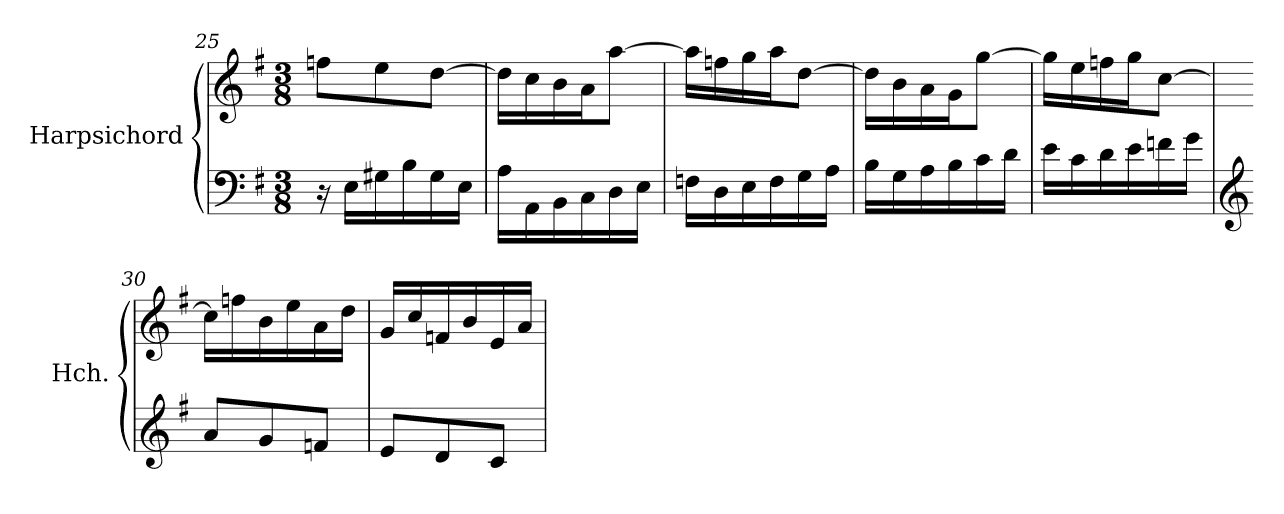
**kern	**kern
*part1	*part1
*staff2	*staff1
*I"Harpsichord	*
*I'Hch.	*
*clefF4	*clefG2
*k[f#]	*k[f#]
*M3/8	*M3/8
=25	=25
16r	8ffn\L
16E\LL	.
16G#X\	8ee\
16B\	.
16G#\	[8dd\J
16E\JJ	.
=26	=26
16A\LL	16dd\LL]
16AA\	16cc\
16BB\	16b\
16C\	16a\J
16D\	[8aa\J
16E\JJ	.
=27	=27
16Fn\LL	16aa\LL]
16D\	16ffn\
16E\	16gg\
16F\	16aa\J
16G\	[8dd\J
16A\JJ	.
=28	=28
16B\LL	16dd\LL]
16G\	16b\
16A\	16a\
16B\	16g\J
16c\	[8gg\J
16d\JJ	.
=29	=29
16e\LL	16gg\LL]
16c\	16ee\
16d\	16ffn\
16e\	16gg\J
16fn\	[8cc\J
16g\JJ	.
=30	=30
*clefG2	*
8a/L	16cc\LL]
.	16ffn\
8g/	16b\
.	16ee\
8fn/J	16a\
.	16dd\JJ
=31	=31
8e/L	16g/LL
.	16cc/
8d/	16fn/
.	16b/
8c/J	16e/
.	16a/JJ
=	=
*-	*-
